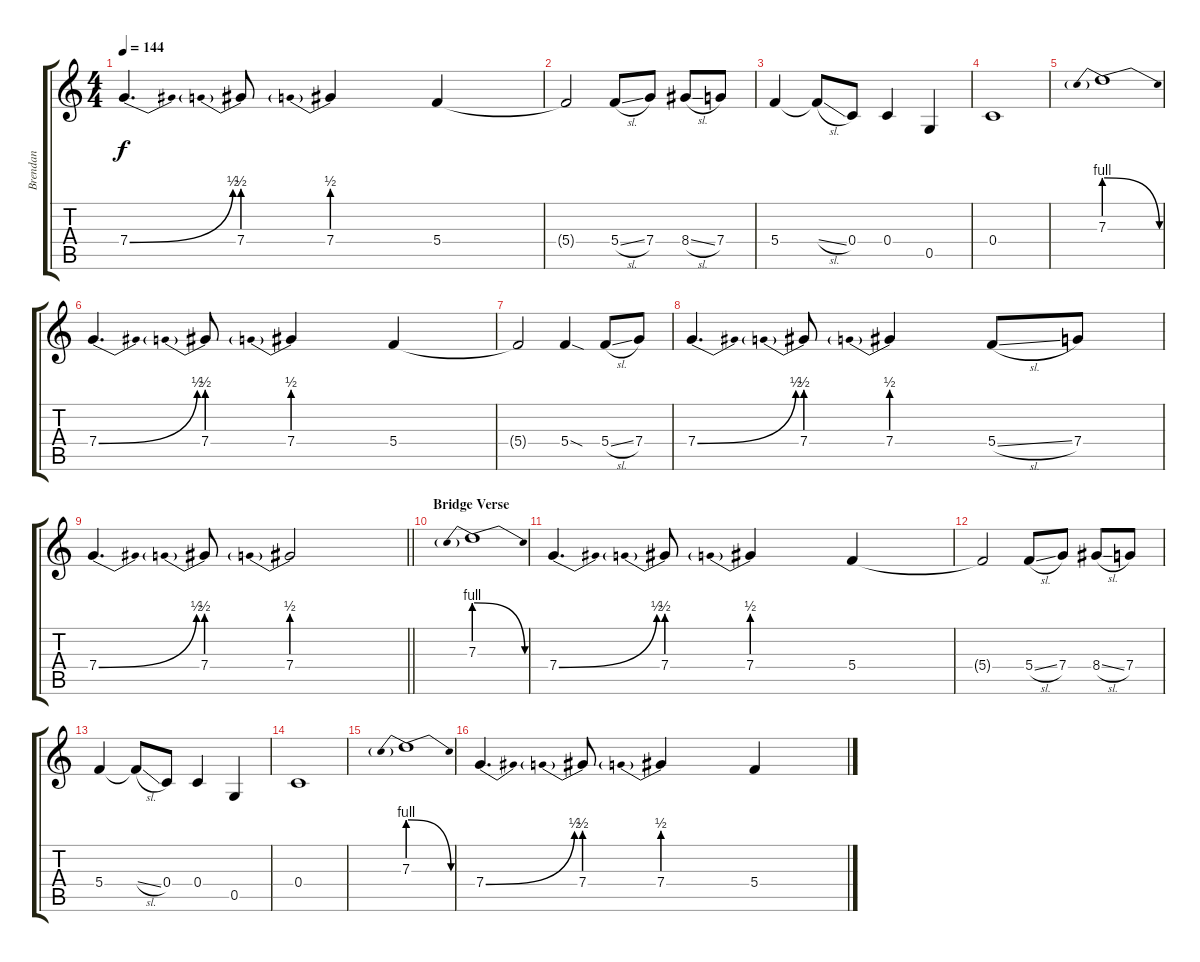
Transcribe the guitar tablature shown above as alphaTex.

\track ("Brendan" "Brendan") {instrument distortionguitar}
\staff {score tabs}
\tuning (D4 A3 F3 C3 G2 C2) {hide}
\ts (4 4)
\tempo 144
\clef g2
\ks c
7.4{be (bend 0 0 60 2)}.4{d dy f} 7.4{be (prebend 0 2 60 2)}.8 7.4{be (prebend 0 2 60 2)}.4 5.4.4 |
5.4{t}.2 5.4{sl}.8 7.4.8 8.4{sl}.8 7.4.8 |
5.4.4 5.4{sl t}.8 0.4.8 0.4.4 0.5.4 |
0.4.1 |
7.3{be (prebendrelease 0 4 60 0)}.1 |
7.4{be (bend 0 0 60 2)}.4{d} 7.4{be (prebend 0 2 60 2)}.8 7.4{be (prebend 0 2 60 2)}.4 5.4.4 |
5.4{t}.2 5.4{sod}.4 5.4{sl}.8 7.4.8 |
7.4{be (bend 0 0 60 2)}.4{d} 7.4{be (prebend 0 2 60 2)}.8 7.4{be (prebend 0 2 60 2)}.4 5.4{sl}.8 7.4.8 |
\barLineRight lightlight
7.4{be (bend 0 0 60 2)}.4{d} 7.4{be (prebend 0 2 60 2)}.8 7.4{be (prebend 0 2 60 2)}.2 |
\section ("" "Bridge Verse")
7.3{be (prebendrelease 0 4 60 0)}.1 |
7.4{be (bend 0 0 60 2)}.4{d} 7.4{be (prebend 0 2 60 2)}.8 7.4{be (prebend 0 2 60 2)}.4 5.4.4 |
5.4{t}.2 5.4{sl}.8 7.4.8 8.4{sl}.8 7.4.8 |
5.4.4 5.4{sl t}.8 0.4.8 0.4.4 0.5.4 |
0.4.1 |
7.3{be (prebendrelease 0 4 60 0)}.1 |
7.4{be (bend 0 0 60 2)}.4{d} 7.4{be (prebend 0 2 60 2)}.8 7.4{be (prebend 0 2 60 2)}.4 5.4.4
